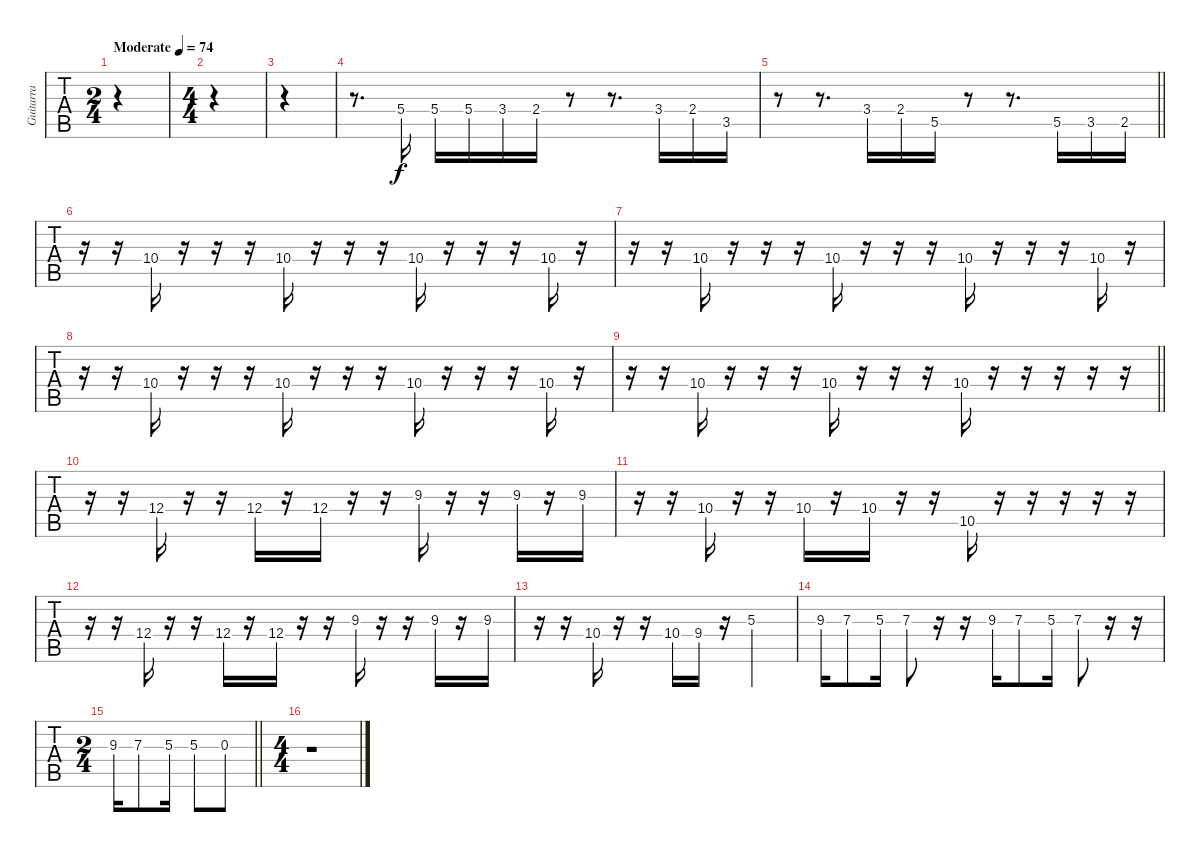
\track ("Guitarra" "Guitarra") {instrument overdrivenguitar}
\staff {tabs}
\tuning (E4 B3 G3 D3 A2 E2) {hide}
\ts (2 4)
\tempo (74 "Moderate")
\clef g2
\ks c
|
\ts (4 4)
|
|
r.8{d} 5.4.16 5.4.16 5.4.16 3.4.16 2.4.16 r.8 r.8{d} 3.4.16 2.4.16 3.5.16 |
\barLineRight lightlight
r.8 r.8{d} 3.4.16 2.4.16 5.5.16 r.8 r.8{d} 5.5.16 3.5.16 2.5.16 |
r.16 r.16 10.4.16 r.16 r.16 r.16 10.4.16 r.16 r.16 r.16 10.4.16 r.16 r.16 r.16 10.4.16 r.16 |
r.16 r.16 10.4.16 r.16 r.16 r.16 10.4.16 r.16 r.16 r.16 10.4.16 r.16 r.16 r.16 10.4.16 r.16 |
r.16 r.16 10.4.16 r.16 r.16 r.16 10.4.16 r.16 r.16 r.16 10.4.16 r.16 r.16 r.16 10.4.16 r.16 |
\barLineRight lightlight
r.16 r.16 10.4.16 r.16 r.16 r.16 10.4.16 r.16 r.16 r.16 10.4.16 r.16 r.16 r.16 r.16 r.16 |
r.16 r.16 12.4.16 r.16 r.16 12.4.16 r.16 12.4.16 r.16 r.16 9.3.16 r.16 r.16 9.3.16 r.16 9.3.16 |
r.16 r.16 10.4.16 r.16 r.16 10.4.16 r.16 10.4.16 r.16 r.16 10.5.16 r.16 r.16 r.16 r.16 r.16 |
r.16 r.16 12.4.16 r.16 r.16 12.4.16 r.16 12.4.16 r.16 r.16 9.3.16 r.16 r.16 9.3.16 r.16 9.3.16 |
r.16 r.16 10.4.16 r.16 r.16 10.4.16 9.4.16 r.16 5.3.2 |
9.3.16 7.3.8 5.3.16 7.3.8 r.16 r.16 9.3.16 7.3.8 5.3.16 7.3.8 r.16 r.16 |
\ts (2 4)
\barLineRight lightlight
9.3.16 7.3.8 5.3.16 5.3.8 0.3.8 |
\ts (4 4)
r.1
